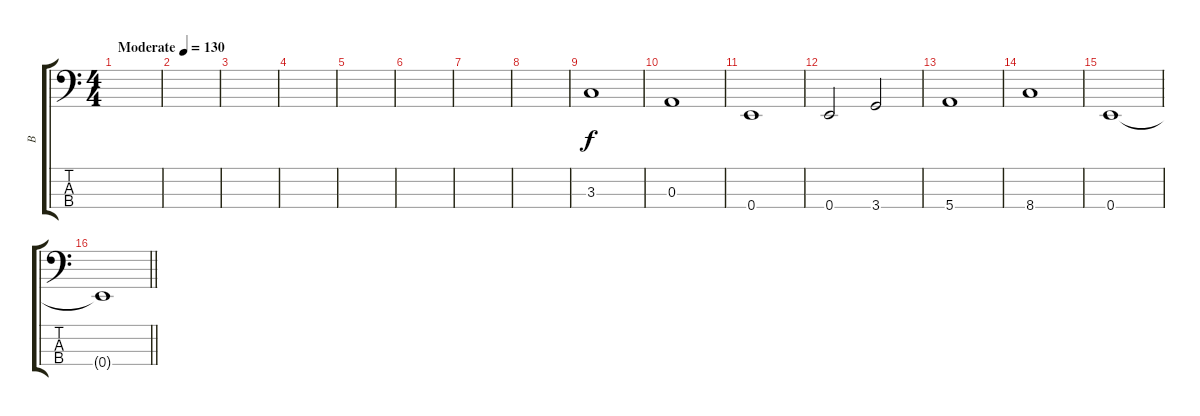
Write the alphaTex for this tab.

\track ("B" "B") {instrument electricbassfinger}
\staff {score tabs}
\tuning (G2 D2 A1 E1) {hide}
\ts (4 4)
\tempo (130 "Moderate")
\clef f4
\ks c
|
|
|
|
|
|
|
|
3.3.1 |
0.3.1 |
0.4.1 |
0.4.2 3.4.2 |
5.4.1 |
8.4.1 |
0.4.1 |
\barLineRight lightlight
0.4{t}.1
